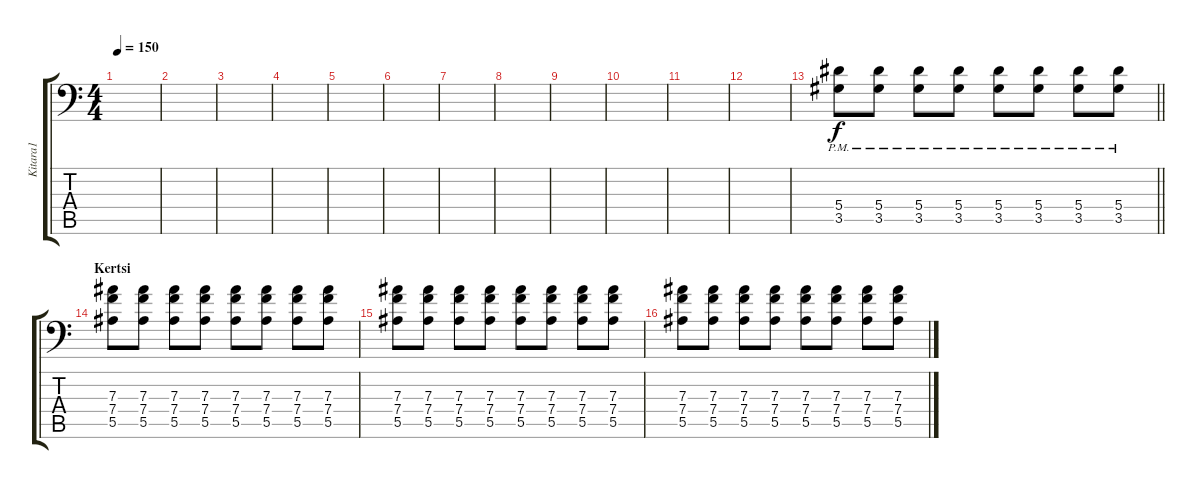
\track ("Kitara1" "Kitara1") {instrument distortionguitar}
\staff {score tabs}
\tuning (C4 G3 Eb3 Bb2 F2 Bb1) {hide}
\ts (4 4)
\tempo 150
\clef f4
\ks c
|
|
|
|
|
|
|
|
|
|
|
|
\barLineRight lightlight
(5.4{pm} 3.5{pm}).8 (5.4{pm} 3.5{pm}).8 (5.4{pm} 3.5{pm}).8 (5.4{pm} 3.5{pm}).8 (5.4{pm} 3.5{pm}).8 (5.4{pm} 3.5{pm}).8 (5.4{pm} 3.5{pm}).8 (5.4{pm} 3.5{pm}).8 |
\section ("" "Kertsi")
(7.3 7.4 5.5).8 (7.3 7.4 5.5).8 (7.3 7.4 5.5).8 (7.3 7.4 5.5).8 (7.3 7.4 5.5).8 (7.3 7.4 5.5).8 (7.3 7.4 5.5).8 (7.3 7.4 5.5).8 |
(7.3 7.4 5.5).8 (7.3 7.4 5.5).8 (7.3 7.4 5.5).8 (7.3 7.4 5.5).8 (7.3 7.4 5.5).8 (7.3 7.4 5.5).8 (7.3 7.4 5.5).8 (7.3 7.4 5.5).8 |
(7.3 7.4 5.5).8 (7.3 7.4 5.5).8 (7.3 7.4 5.5).8 (7.3 7.4 5.5).8 (7.3 7.4 5.5).8 (7.3 7.4 5.5).8 (7.3 7.4 5.5).8 (7.3 7.4 5.5).8
